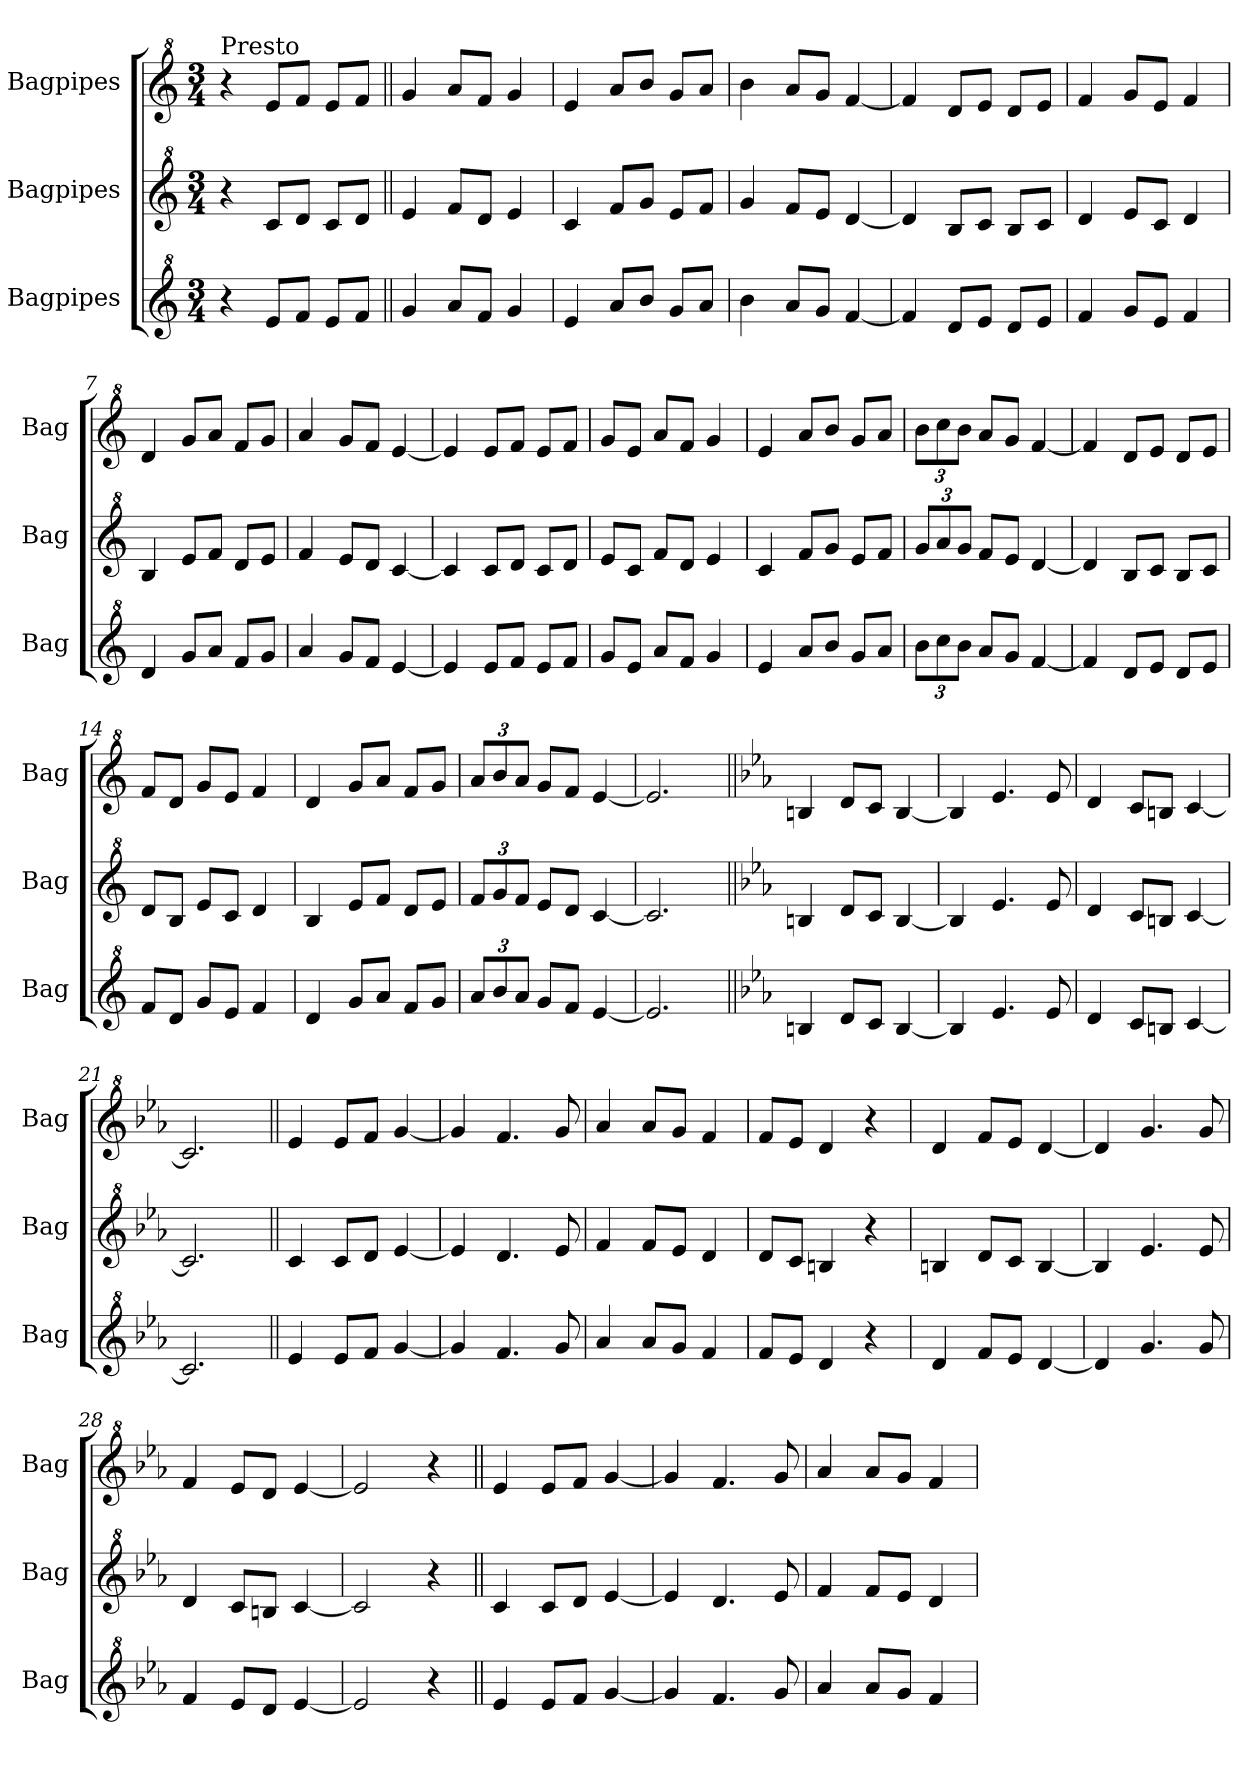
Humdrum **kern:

**kern	**kern	**kern
*part3	*part2	*part1
*staff3	*staff2	*staff1
*I"Bagpipes	*I"Bagpipes	*I"Bagpipes
*I'Bag	*I'Bag	*I'Bag
*clefG^2	*clefG^2	*clefG^2
*k[]	*k[]	*k[]
*C:	*C:	*C:
*M3/4	*M3/4	*M3/4
=1	=1	=1
!	!	!LO:TX:a:t=Presto
4r	4r	4r
8ee/L	8cc/L	8ee/L
8ff/J	8dd/J	8ff/J
8ee/L	8cc/L	8ee/L
8ff/J	8dd/J	8ff/J
=2||	=2||	=2||
4gg/	4ee/	4gg/
8aa/L	8ff/L	8aa/L
8ff/J	8dd/J	8ff/J
4gg/	4ee/	4gg/
=3	=3	=3
4ee/	4cc/	4ee/
8aa/L	8ff/L	8aa/L
8bb/J	8gg/J	8bb/J
8gg/L	8ee/L	8gg/L
8aa/J	8ff/J	8aa/J
=4	=4	=4
4bb\	4gg/	4bb\
8aa/L	8ff/L	8aa/L
8gg/J	8ee/J	8gg/J
[4ff/	[4dd/	[4ff/
=5	=5	=5
4ff/]	4dd/]	4ff/]
8dd/L	8b/L	8dd/L
8ee/J	8cc/J	8ee/J
8dd/L	8b/L	8dd/L
8ee/J	8cc/J	8ee/J
=6	=6	=6
4ff/	4dd/	4ff/
8gg/L	8ee/L	8gg/L
8ee/J	8cc/J	8ee/J
4ff/	4dd/	4ff/
=7	=7	=7
4dd/	4b/	4dd/
8gg/L	8ee/L	8gg/L
8aa/J	8ff/J	8aa/J
8ff/L	8dd/L	8ff/L
8gg/J	8ee/J	8gg/J
=8	=8	=8
4aa/	4ff/	4aa/
8gg/L	8ee/L	8gg/L
8ff/J	8dd/J	8ff/J
[4ee/	[4cc/	[4ee/
!!LO:LB:g=z
=9	=9	=9
4ee/]	4cc/]	4ee/]
8ee/L	8cc/L	8ee/L
8ff/J	8dd/J	8ff/J
8ee/L	8cc/L	8ee/L
8ff/J	8dd/J	8ff/J
=10	=10	=10
8gg/L	8ee/L	8gg/L
8ee/J	8cc/J	8ee/J
8aa/L	8ff/L	8aa/L
8ff/J	8dd/J	8ff/J
4gg/	4ee/	4gg/
=11	=11	=11
4ee/	4cc/	4ee/
8aa/L	8ff/L	8aa/L
8bb/J	8gg/J	8bb/J
8gg/L	8ee/L	8gg/L
8aa/J	8ff/J	8aa/J
=12	=12	=12
*Xbrackettup	*Xbrackettup	*Xbrackettup
12bb\L	12gg/L	12bb\L
12ccc\	12aa/	12ccc\
12bb\J	12gg/J	12bb\J
8aa/L	8ff/L	8aa/L
8gg/J	8ee/J	8gg/J
[4ff/	[4dd/	[4ff/
=13	=13	=13
4ff/]	4dd/]	4ff/]
8dd/L	8b/L	8dd/L
8ee/J	8cc/J	8ee/J
8dd/L	8b/L	8dd/L
8ee/J	8cc/J	8ee/J
=14	=14	=14
8ff/L	8dd/L	8ff/L
8dd/J	8b/J	8dd/J
8gg/L	8ee/L	8gg/L
8ee/J	8cc/J	8ee/J
4ff/	4dd/	4ff/
=15	=15	=15
4dd/	4b/	4dd/
8gg/L	8ee/L	8gg/L
8aa/J	8ff/J	8aa/J
8ff/L	8dd/L	8ff/L
8gg/J	8ee/J	8gg/J
!!LO:LB:g=z
=16	=16	=16
12aa/L	12ff/L	12aa/L
12bb/	12gg/	12bb/
12aa/J	12ff/J	12aa/J
8gg/L	8ee/L	8gg/L
8ff/J	8dd/J	8ff/J
[4ee/	[4cc/	[4ee/
=17	=17	=17
2.ee/]	2.cc/]	2.ee/]
=18||	=18||	=18||
*k[b-e-a-]	*k[b-e-a-]	*k[b-e-a-]
*E-:	*E-:	*E-:
4bn/	4bn/	4bn/
8dd/L	8dd/L	8dd/L
8cc/J	8cc/J	8cc/J
[4b/	[4b/	[4b/
=19	=19	=19
4b/]	4b/]	4b/]
4.ee-/	4.ee-/	4.ee-/
8ee-/	8ee-/	8ee-/
=20	=20	=20
4dd/	4dd/	4dd/
8cc/L	8cc/L	8cc/L
8bn/J	8bn/J	8bn/J
[4cc/	[4cc/	[4cc/
=21	=21	=21
2.cc/]	2.cc/]	2.cc/]
=22||	=22||	=22||
4ee-/	4cc/	4ee-/
8ee-/L	8cc/L	8ee-/L
8ff/J	8dd/J	8ff/J
[4gg/	[4ee-/	[4gg/
=23	=23	=23
4gg/]	4ee-/]	4gg/]
4.ff/	4.dd/	4.ff/
8gg/	8ee-/	8gg/
=24	=24	=24
4aa-/	4ff/	4aa-/
8aa-/L	8ff/L	8aa-/L
8gg/J	8ee-/J	8gg/J
4ff/	4dd/	4ff/
!!LO:PB:g=z
=25	=25	=25
8ff/L	8dd/L	8ff/L
8ee-/J	8cc/J	8ee-/J
4dd/	4bn/	4dd/
4r	4r	4r
=26	=26	=26
4dd/	4bn/	4dd/
8ff/L	8dd/L	8ff/L
8ee-/J	8cc/J	8ee-/J
[4dd/	[4b/	[4dd/
=27	=27	=27
4dd/]	4b/]	4dd/]
4.gg/	4.ee-/	4.gg/
8gg/	8ee-/	8gg/
=28	=28	=28
4ff/	4dd/	4ff/
8ee-/L	8cc/L	8ee-/L
8dd/J	8bn/J	8dd/J
[4ee-/	[4cc/	[4ee-/
=29	=29	=29
2ee-/]	2cc/]	2ee-/]
4r	4r	4r
=22a||	=22a||	=22a||
4ee-/	4cc/	4ee-/
8ee-/L	8cc/L	8ee-/L
8ff/J	8dd/J	8ff/J
[4gg/	[4ee-/	[4gg/
=23a	=23a	=23a
4gg/]	4ee-/]	4gg/]
4.ff/	4.dd/	4.ff/
8gg/	8ee-/	8gg/
=24a	=24a	=24a
4aa-/	4ff/	4aa-/
8aa-/L	8ff/L	8aa-/L
8gg/J	8ee-/J	8gg/J
4ff/	4dd/	4ff/
=	=	=
*-	*-	*-
